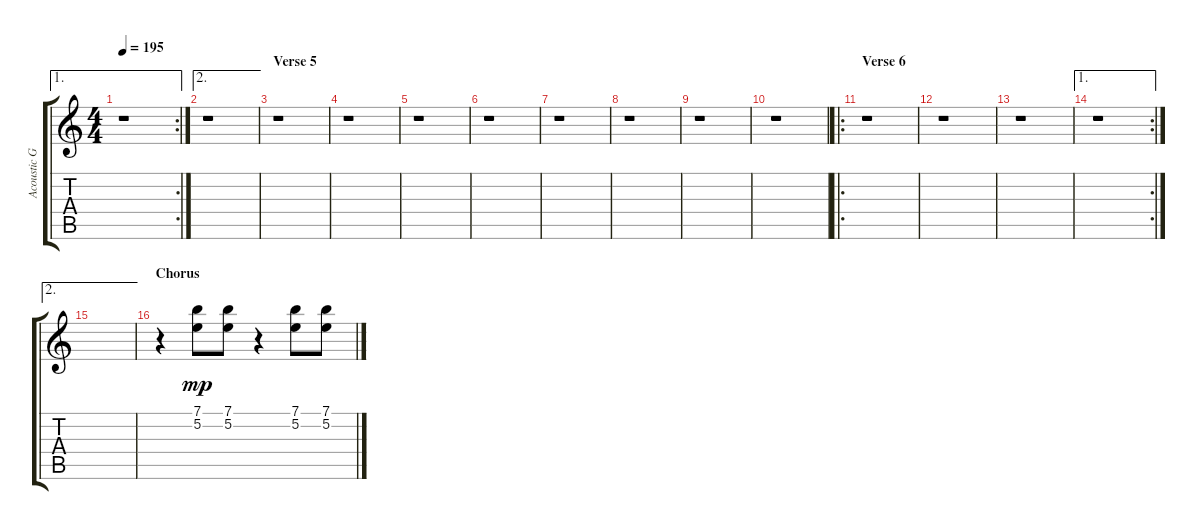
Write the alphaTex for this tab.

\track ("Acoustic Guitar" "Acoustic G") {instrument acousticguitarsteel}
\staff {score tabs}
\tuning (E4 B3 G3 D3 A2 E2) {hide}
\ae 1
\rc 2
\ts (4 4)
\tempo 195
\clef g2
\ks c
r.1{dy mp} |
\ae 2
r.1 |
\section ("" "Verse 5")
r.1 |
r.1 |
r.1 |
r.1 |
r.1 |
r.1 |
r.1 |
r.1 |
\ro
\section ("" "Verse 6")
r.1 |
r.1 |
r.1 |
\ae 1
\rc 2
r.1 |
\ae 2
|
\section ("" "Chorus")
r.4 (7.1 5.2).8 (7.1 5.2).8 r.4 (7.1 5.2).8 (7.1 5.2).8
